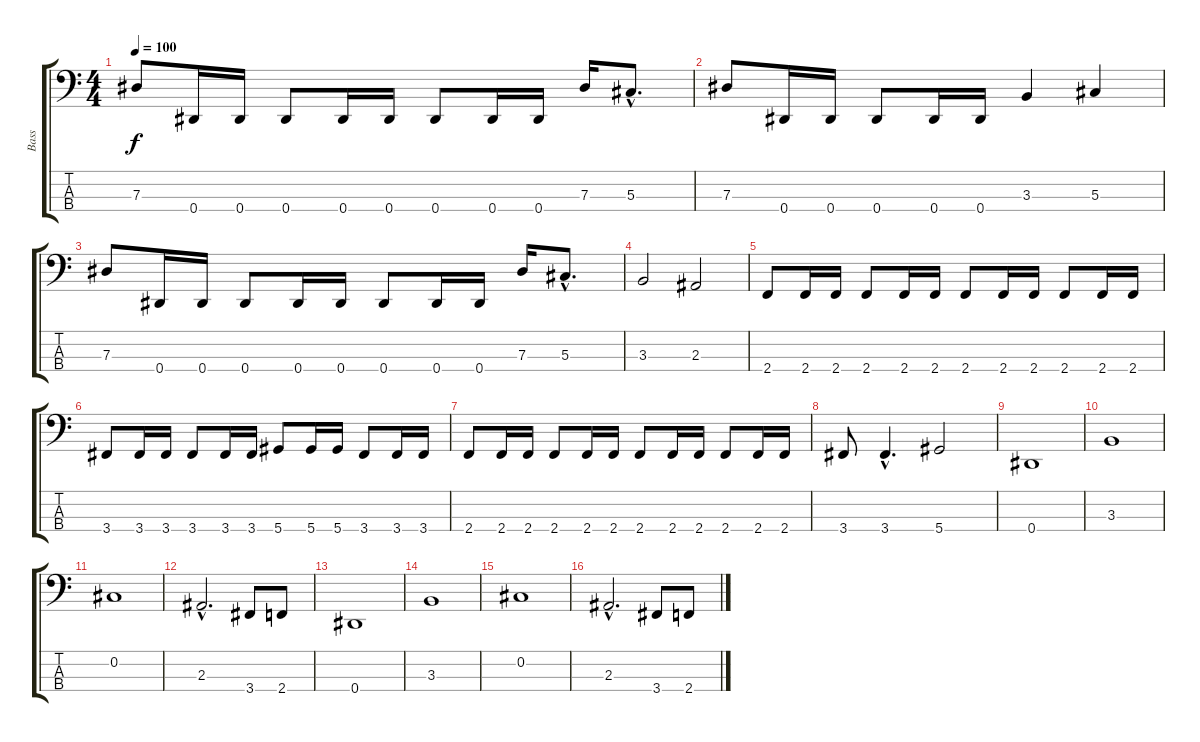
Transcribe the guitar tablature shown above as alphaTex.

\track ("Bass" "Bass") {instrument electricbassfinger}
\staff {score tabs}
\tuning (Gb2 Db2 Ab1 Eb1) {hide}
\ts (4 4)
\tempo 100
\clef f4
\ks c
7.3.8{dy f} 0.4.16 0.4.16 0.4.8 0.4.16 0.4.16 0.4.8 0.4.16 0.4.16 7.3.16 5.3{hac}.8{d} |
7.3.8 0.4.16 0.4.16 0.4.8 0.4.16 0.4.16 3.3.4 5.3.4 |
7.3.8 0.4.16 0.4.16 0.4.8 0.4.16 0.4.16 0.4.8 0.4.16 0.4.16 7.3.16 5.3{hac}.8{d} |
3.3.2 2.3.2 |
2.4.8 2.4.16 2.4.16 2.4.8 2.4.16 2.4.16 2.4.8 2.4.16 2.4.16 2.4.8 2.4.16 2.4.16 |
3.4.8 3.4.16 3.4.16 3.4.8 3.4.16 3.4.16 5.4.8 5.4.16 5.4.16 3.4.8 3.4.16 3.4.16 |
2.4.8 2.4.16 2.4.16 2.4.8 2.4.16 2.4.16 2.4.8 2.4.16 2.4.16 2.4.8 2.4.16 2.4.16 |
3.4.8 3.4{hac}.4{d} 5.4.2 |
0.4.1 |
3.3.1 |
0.2.1 |
2.3{hac}.2{d} 3.4.8 2.4.8 |
0.4.1 |
3.3.1 |
0.2.1 |
2.3{hac}.2{d} 3.4.8 2.4.8
